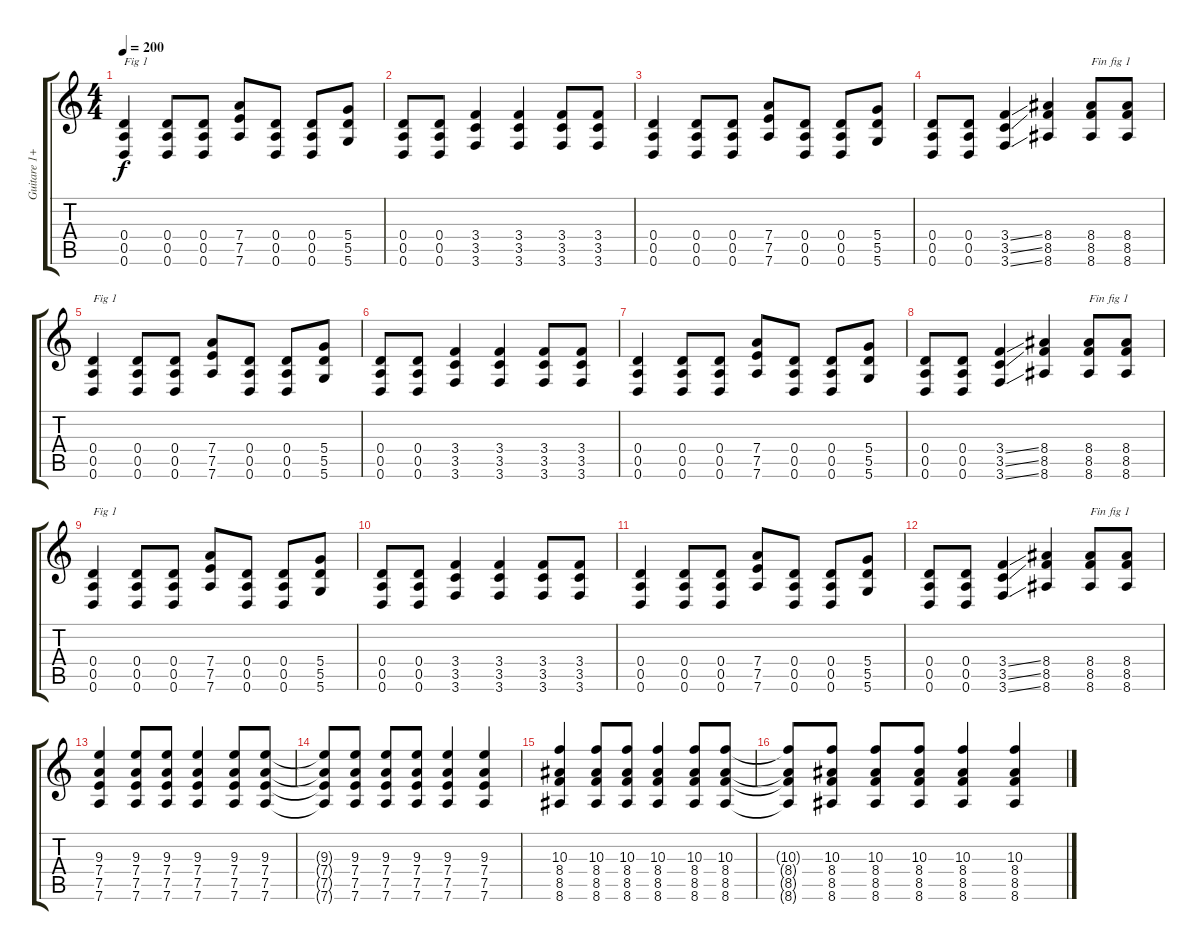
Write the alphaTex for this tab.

\track ("Guitare 1+2 *live dropped D" "Guitare 1+") {instrument distortionguitar}
\staff {score tabs}
\tuning (E4 B3 G3 D3 A2 D2) {hide}
\ts (4 4)
\tempo 200
\clef g2
\ks c
(0.4 0.5 0.6).4{txt "Fig 1" dy f} (0.4 0.5 0.6).8 (0.4 0.5 0.6).8 (7.4 7.5 7.6).8 (0.4 0.5 0.6).8 (0.4 0.5 0.6).8 (5.4 5.5 5.6).8 |
(0.4 0.5 0.6).8 (0.4 0.5 0.6).8 (3.4 3.5 3.6).4 (3.4 3.5 3.6).4 (3.4 3.5 3.6).8 (3.4 3.5 3.6).8 |
(0.4 0.5 0.6).4 (0.4 0.5 0.6).8 (0.4 0.5 0.6).8 (7.4 7.5 7.6).8 (0.4 0.5 0.6).8 (0.4 0.5 0.6).8 (5.4 5.5 5.6).8 |
(0.4 0.5 0.6).8 (0.4 0.5 0.6).8 (3.4{ss} 3.5{ss} 3.6{ss}).4 (8.4 8.5 8.6).4 (8.4 8.5 8.6).8{txt "Fin fig 1"} (8.4 8.5 8.6).8 |
(0.4 0.5 0.6).4{txt "Fig 1"} (0.4 0.5 0.6).8 (0.4 0.5 0.6).8 (7.4 7.5 7.6).8 (0.4 0.5 0.6).8 (0.4 0.5 0.6).8 (5.4 5.5 5.6).8 |
(0.4 0.5 0.6).8 (0.4 0.5 0.6).8 (3.4 3.5 3.6).4 (3.4 3.5 3.6).4 (3.4 3.5 3.6).8 (3.4 3.5 3.6).8 |
(0.4 0.5 0.6).4 (0.4 0.5 0.6).8 (0.4 0.5 0.6).8 (7.4 7.5 7.6).8 (0.4 0.5 0.6).8 (0.4 0.5 0.6).8 (5.4 5.5 5.6).8 |
(0.4 0.5 0.6).8 (0.4 0.5 0.6).8 (3.4{ss} 3.5{ss} 3.6{ss}).4 (8.4 8.5 8.6).4 (8.4 8.5 8.6).8{txt "Fin fig 1"} (8.4 8.5 8.6).8 |
(0.4 0.5 0.6).4{txt "Fig 1"} (0.4 0.5 0.6).8 (0.4 0.5 0.6).8 (7.4 7.5 7.6).8 (0.4 0.5 0.6).8 (0.4 0.5 0.6).8 (5.4 5.5 5.6).8 |
(0.4 0.5 0.6).8 (0.4 0.5 0.6).8 (3.4 3.5 3.6).4 (3.4 3.5 3.6).4 (3.4 3.5 3.6).8 (3.4 3.5 3.6).8 |
(0.4 0.5 0.6).4 (0.4 0.5 0.6).8 (0.4 0.5 0.6).8 (7.4 7.5 7.6).8 (0.4 0.5 0.6).8 (0.4 0.5 0.6).8 (5.4 5.5 5.6).8 |
(0.4 0.5 0.6).8 (0.4 0.5 0.6).8 (3.4{ss} 3.5{ss} 3.6{ss}).4 (8.4 8.5 8.6).4 (8.4 8.5 8.6).8{txt "Fin fig 1"} (8.4 8.5 8.6).8 |
(9.3 7.4 7.5 7.6).4 (9.3 7.4 7.5 7.6).8 (9.3 7.4 7.5 7.6).8 (9.3 7.4 7.5 7.6).4 (9.3 7.4 7.5 7.6).8 (9.3 7.4 7.5 7.6).8 |
(9.3{t} 7.4{t} 7.5{t} 7.6{t}).8 (9.3 7.4 7.5 7.6).8 (9.3 7.4 7.5 7.6).8 (9.3 7.4 7.5 7.6).8 (9.3 7.4 7.5 7.6).4 (9.3 7.4 7.5 7.6).4 |
(10.3 8.4 8.5 8.6).4 (10.3 8.4 8.5 8.6).8 (10.3 8.4 8.5 8.6).8 (10.3 8.4 8.5 8.6).4 (10.3 8.4 8.5 8.6).8 (10.3 8.4 8.5 8.6).8 |
(10.3{t} 8.4{t} 8.5{t} 8.6{t}).8 (10.3 8.4 8.5 8.6).8 (10.3 8.4 8.5 8.6).8 (10.3 8.4 8.5 8.6).8 (10.3 8.4 8.5 8.6).4 (10.3 8.4 8.5 8.6).4
